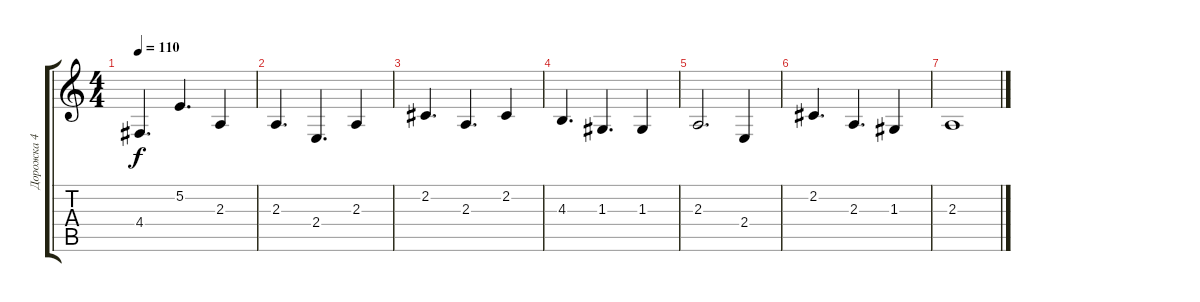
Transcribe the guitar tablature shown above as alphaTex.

\track ("Дорожка 4" "Дорожка 4") {instrument tenorsax}
\staff {score tabs}
\tuning (E4 B3 G3 D3 A2 E2) {hide}
\ts (4 4)
\tempo 110
\clef g2
\ks c
4.4.4{d dy f} 5.2.4{d} 2.3.4 |
2.3.4{d} 2.4.4{d} 2.3.4 |
2.2.4{d} 2.3.4{d} 2.2.4 |
4.3.4{d} 1.3.4{d} 1.3.4 |
2.3.2{d} 2.4.4 |
2.2.4{d} 2.3.4{d} 1.3.4 |
2.3.1
